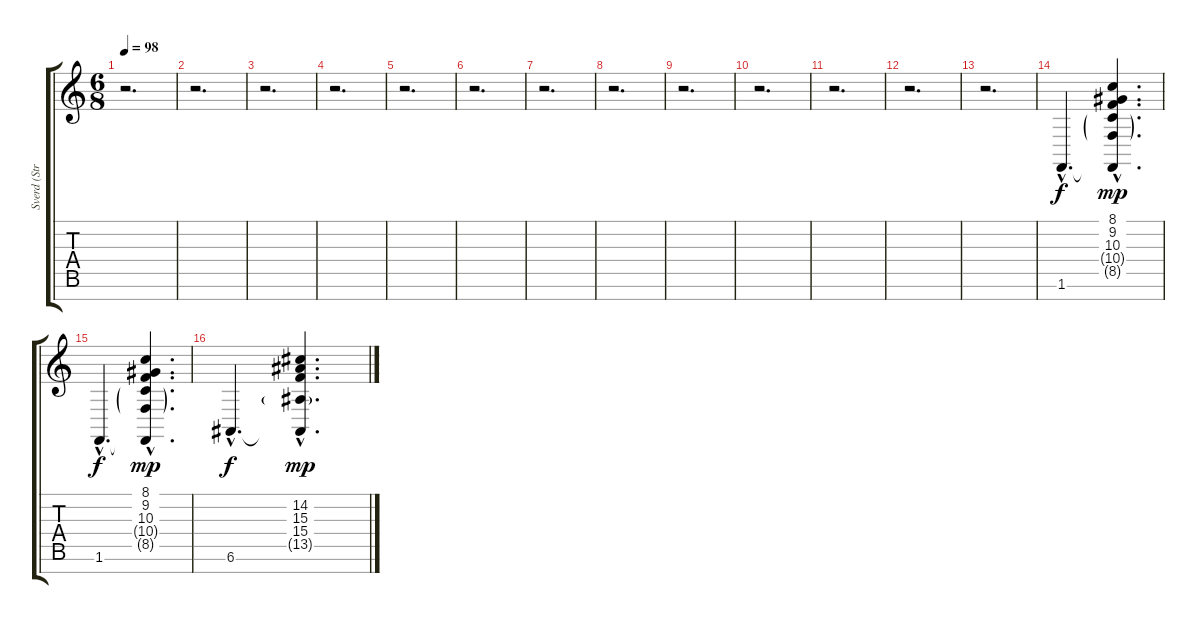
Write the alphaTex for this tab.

\track ("Sverd (Strings)" "Sverd (Str") {instrument synthstrings1}
\staff {score tabs}
\tuning (E4 B3 G3 D3 A2 E2 B1) {hide}
\ts (6 8)
\tempo 98
\clef g2
\ks c
r.2{d dy f} |
r.2{d} |
r.2{d} |
r.2{d} |
r.2{d} |
r.2{d} |
r.2{d} |
r.2{d} |
r.2{d} |
r.2{d} |
r.2{d} |
r.2{d} |
r.2{d} |
1.6{hac}.4{d volume 14 instrument stringensemble1} (8.1{hac} 9.2{hac} 10.3{hac} 10.4{g hac} 8.5{g hac} 1.6{hac t}).4{d dy mp} |
1.6{hac}.4{d dy f} (8.1{hac} 9.2{hac} 10.3{hac} 10.4{g hac} 8.5{g hac} 1.6{hac t}).4{d dy mp} |
6.6{hac}.4{d dy f volume 14 instrument stringensemble1} (14.2{hac} 15.3{hac} 15.4{hac} 13.5{g hac} 6.6{hac t}).4{d dy mp}
